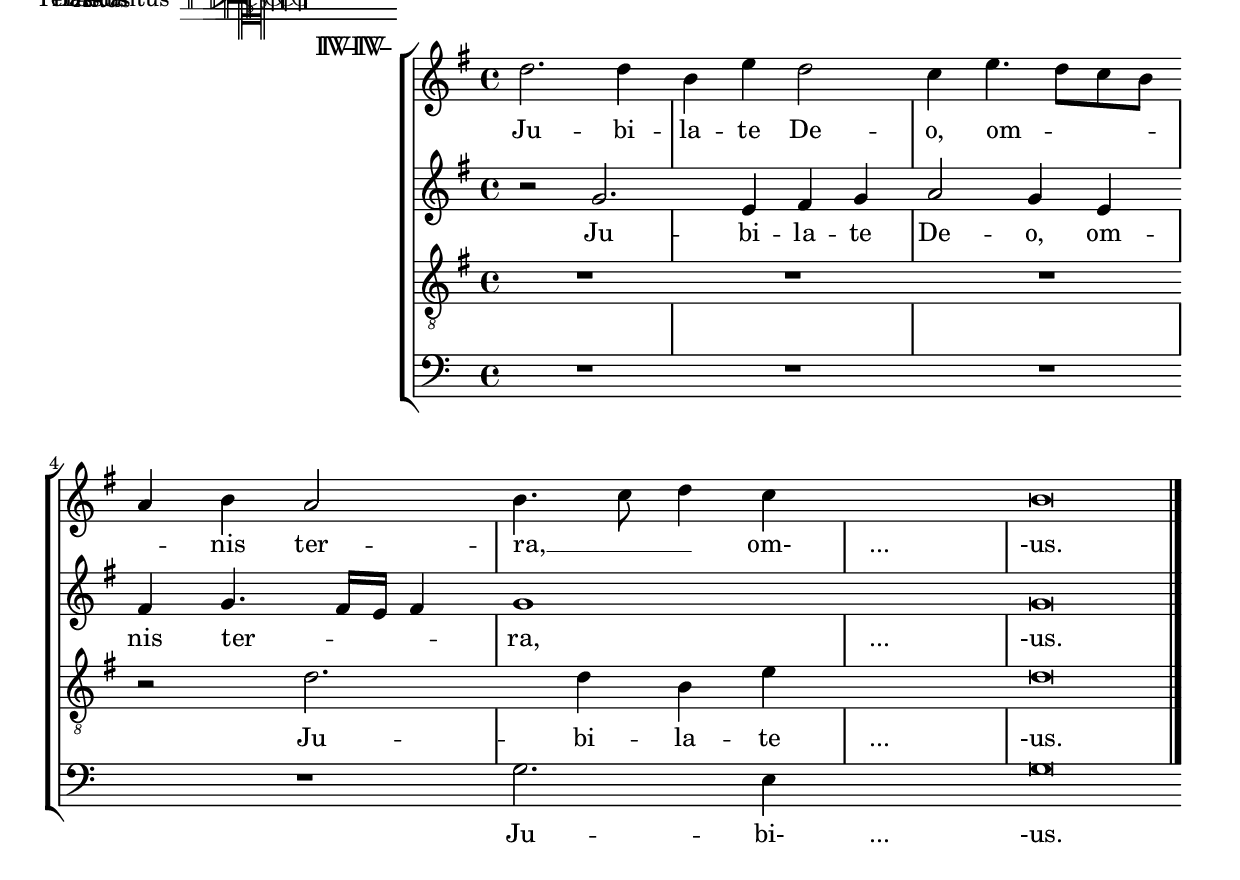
%% Do not edit this file; it is auto-generated from input/new
%% This file is in the public domain.
\version "2.11.39"
\header {
  doctitle = "Incipit"
  lsrtags = "staff-notation,Ancient notation"
  texidoc = "Incipits can be added using the instrument name grob, but
keeping separate the instrument name definition and the incipit definition."
} % begin verbatim

incipit =
#(define-music-function (parser location incipit-music) (ly:music?)
  #{
    \once \override Staff.InstrumentName #'self-alignment-X = #RIGHT
    \once \override Staff.InstrumentName #'self-alignment-Y = #UP
    \once \override Staff.InstrumentName #'Y-offset = #4
    \once \override Staff.InstrumentName #'padding = #0.3
    \once \override Staff.InstrumentName #'stencil = 
    #(lambda (grob)
       (let* ((instrument-name (ly:grob-property grob 'long-text))
              (layout (ly:output-def-clone (ly:grob-layout grob)))
              (music (make-music 'SequentialMusic
                      'elements (list (make-music 'ContextSpeccedMusic
                                        'context-type 'MensuralStaff
                                        'element (make-music 'PropertySet
                                                   'symbol 'instrumentName
                                                   'value instrument-name))
                                      $incipit-music)))
              (score (ly:make-score music))
              (mm (ly:output-def-lookup layout 'mm))
              (indent (ly:output-def-lookup layout 'indent))
              (width (ly:output-def-lookup layout 'incipit-width))
              (incipit-width (if (number? width)
                                 (* width mm)
                                 (* indent 0.5))))
         (ly:output-def-set-variable! layout 'indent (- indent incipit-width))
         (ly:output-def-set-variable! layout 'line-width indent)
         (ly:output-def-set-variable! layout 'ragged-right #f)
         (ly:output-def-set-variable! layout 'ragged-last #f)
         (ly:output-def-set-variable! layout 'system-count 1)
         (ly:score-add-output-def! score layout)
         (set! (ly:grob-property grob 'long-text)
               (markup #:score score))
         (ly:system-start-text::print grob)))
  #})

%%%%%%%%%%%%%%%%%%%%%%%%%

global = {
  \set Score.skipBars = ##t
  \key g \major
  \time 4/4
  
  %make the staff lines invisible on staves
  \override Staff.BarLine #'transparent = ##t
  \skip 1*8 % the actual music

  % let finis bar go through all staves
  \override Staff.BarLine #'transparent = ##f

  % finis bar
  \bar "|."
}

discantusIncipit = <<
  \new MensuralVoice = discantusIncipit <<
    \repeat unfold 9 { s1 \noBreak }
    {
      \clef "neomensural-c1"
      \key f \major
      \time 2/2
      c''1. 
    }
  >>
  \new Lyrics \lyricsto discantusIncipit { IV- }
>>

discantusNotes = {
  \transpose c' c'' {
    \clef "treble"
    d'2. d'4 |
    b e' d'2 |
    c'4 e'4.( d'8 c' b |
    a4) b a2 |
    b4.( c'8 d'4) c'4 |
    \once \override NoteHead #'transparent = ##t c'1 |
    b\breve |
  }
}

discantusLyrics = \lyricmode {
  Ju -- bi -- |
  la -- te De -- |
  o, om --
  nis ter -- |
  ra, __ om- |
  "..." |
  -us. |
}

altusIncipit = <<
  \new MensuralVoice = altusIncipit <<
    \repeat unfold 9 { s1 \noBreak }
    {
      \clef "neomensural-c3"
      \key f \major
      \time 2/2
      r1 f'1. 
    }
  >>
  \new Lyrics \lyricsto altusIncipit { IV- }
>>

altusNotes = {
  \transpose c' c'' {
    \clef "treble"
    r2 g2. e4 fis g | % two bars
    a2 g4 e |
    fis g4.( fis16 e fis4) |
    g1 |
    \once \override NoteHead #'transparent = ##t g1 |
    g\breve |
  }
}

altusLyrics = \lyricmode {
  Ju -- bi -- la -- te | % two bars
  De -- o, om -- |
  nis ter -- ra, |
  "..." |
  -us. |
}

tenorIncipit = <<
  \new MensuralVoice = tenorIncipit <<
    \repeat unfold 9 { s1 \noBreak }
    {
      \clef "neomensural-c4"
      \key f \major
      \time 2/2
      r\longa
      r\breve
      r1 c'1.
    }
  >>
  \new Lyrics \lyricsto tenorIncipit { IV- }
>>

tenorNotes = {
  \transpose c' c' {
    \once \override Staff.VerticalAxisGroup #'minimum-Y-extent = #'(-6 . 3)
    \clef "treble_8"
    R1 |
    R1 |
    R1 |
    r2 d'2. d'4 b e' | % two bars
    \once \override NoteHead #'transparent = ##t e'1 |
    d'\breve |
  }
}

tenorLyrics = \lyricmode {
  Ju -- bi -- la -- te | % two bars
  "..." |
  -us. 
}

bassusIncipit = <<
  \new MensuralVoice = bassusIncipit <<
    \repeat unfold 9 { s1 \noBreak }
    {
      \clef "bass"
      \key f \major
      \time 2/2
      %% incipit
      r\maxima
      f1.
    }
  >>
  \new Lyrics \lyricsto bassusIncipit { IV- }
>>

bassusNotes = {
  \transpose c' c' {
    \clef "bass"
    R1 |
    R1 |
    R1 |
    R1 |
    g2. e4 |
    \once \override NoteHead #'transparent = ##t e1 |
    g\breve |
  }
}

bassusLyrics = \lyricmode {
  Ju -- bi- |
  "..." |
  -us. 
}

\score {
  <<
    \new StaffGroup = choirStaff <<
      \new Voice = "discantusNotes" <<
        \global 
        \set Staff.instrumentName = "Discantus"
        \incipit \discantusIncipit
        \discantusNotes
      >>
      \new Lyrics = "discantusLyrics" \lyricsto discantusNotes { \discantusLyrics }
      \new Voice = "altusNotes" <<
        \global 
        \set Staff.instrumentName = "Altus"
        \incipit \altusIncipit
        \altusNotes
      >>
      \new Lyrics = "altusLyrics" \lyricsto altusNotes { \altusLyrics }
      \new Voice = "tenorNotes" <<
        \global 
        \set Staff.instrumentName = "Tenor"
        \incipit \tenorIncipit
        \tenorNotes
      >>
      \new Lyrics = "tenorLyrics" \lyricsto tenorNotes { \tenorLyrics }
      \new Voice = "bassusNotes" <<
        \set Staff.instrumentName = "Bassus"
        \incipit \bassusIncipit
        \bassusNotes
      >>
    >>
    \new Lyrics = "bassusLyrics" \lyricsto bassusNotes { \bassusLyrics } 
    %% Keep the bass lyrics outside of the staff group to avoid bar lines
    %% between the lyrics.
  >>
  \layout {
    \context {
      \Score
      %% no bars in staves
      \override BarLine #'transparent = ##t
    }
    %% the next three instructions keep the lyrics between the barlines
    \context {
      \Lyrics 
      \consists "Bar_engraver" 
      \override BarLine #'transparent = ##t
    } 
    \context { \StaffGroup \consists "Separating_line_group_engraver" }
    \context {
      \Voice
      %% no slurs
      \override Slur #'transparent = ##t
      %% Comment in the below "\remove" command to allow line
      %% breaking also at those barlines where a note overlaps
      %% into the next bar.  The command is commented out in this
      %% short example score, but especially for large scores, you
      %% will typically yield better line breaking and thus improve
      %% overall spacing if you comment in the following command.
      %%\remove "Forbid_line_break_engraver"
    }
    indent=6\cm
    incipit-width = 4\cm
  }
}
